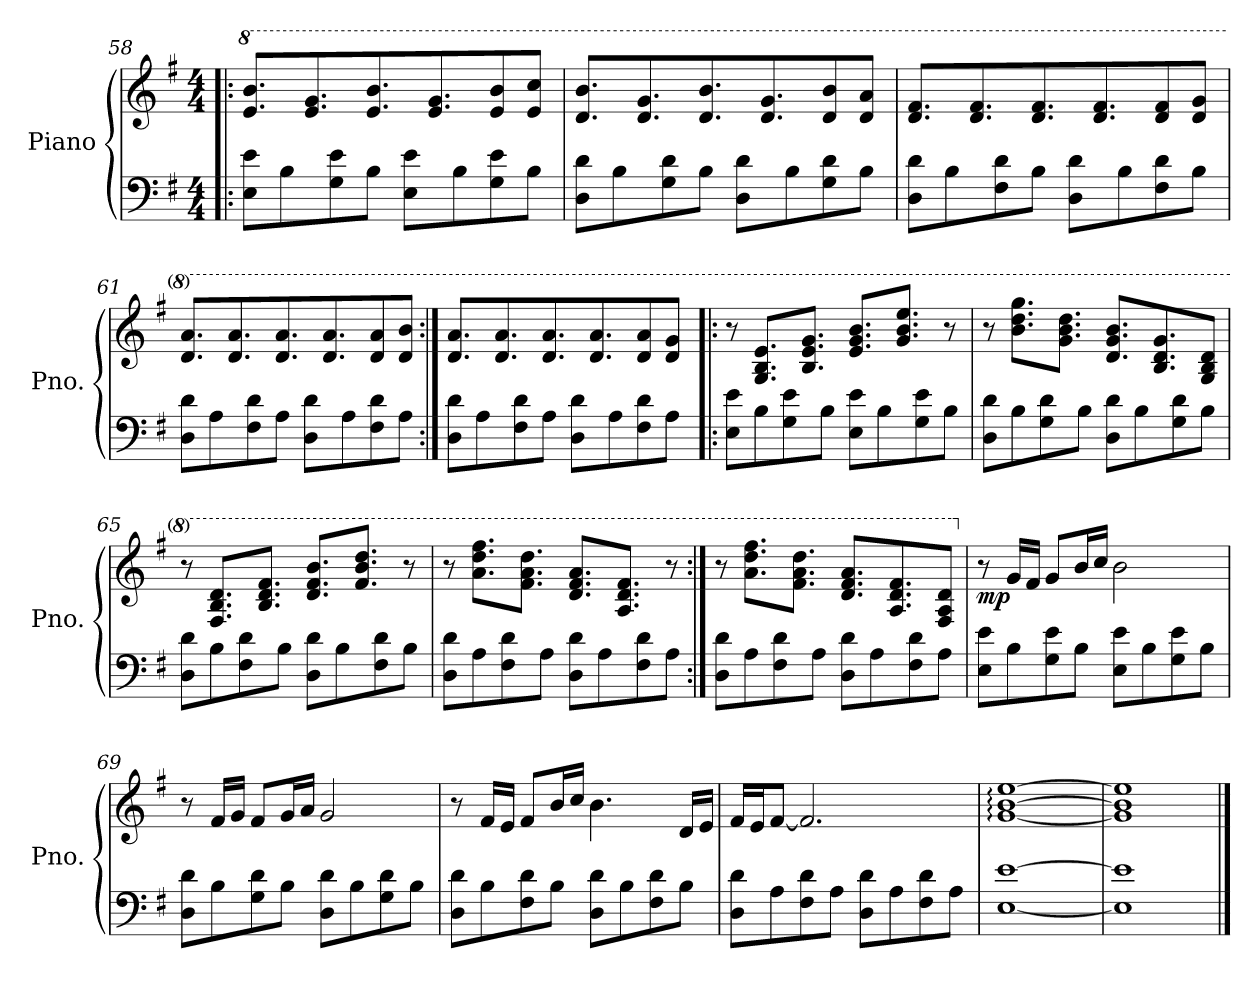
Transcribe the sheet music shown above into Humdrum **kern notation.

**kern	**kern	**dynam
*part1	*part1	*part1
*staff2	*staff1	*staff1/2
*I"Piano	*	*
*I'Pno.	*	*
*clefF4	*clefG2	*
*k[f#]	*k[f#]	*
*M4/4	*M4/4	*
*	*8va	*
=58!|:	=58!|:	=58!|:
8E\ 8e\L	8.ee/ 8.bb/L	.
8B\	.	.
.	8.ee/ 8.gg/	.
8G\ 8e\	.	.
8B\J	8.ee/ 8.bb/	.
8E\ 8e\L	.	.
.	8.ee/ 8.gg/	.
8B\	.	.
8G\ 8e\	8ee/ 8bb/	.
8B\J	8ee/ 8ccc/J	.
!!LO:LB:g=z
=59	=59	=59
8D\ 8d\L	8.dd/ 8.bb/L	.
8B\	.	.
.	8.dd/ 8.gg/	.
8G\ 8d\	.	.
8B\J	8.dd/ 8.bb/	.
8D\ 8d\L	.	.
.	8.dd/ 8.gg/	.
8B\	.	.
8G\ 8d\	8dd/ 8bb/	.
8B\J	8dd/ 8aa/J	.
=60	=60	=60
8D\ 8d\L	8.dd/ 8.ff#/L	.
8B\	.	.
.	8.dd/ 8.ff#/	.
8F#\ 8d\	.	.
8B\J	8.dd/ 8.ff#/	.
8D\ 8d\L	.	.
.	8.dd/ 8.ff#/	.
8B\	.	.
8F#\ 8d\	8dd/ 8ff#/	.
8B\J	8dd/ 8gg/J	.
=61	=61	=61
8D\ 8d\L	8.dd/ 8.aa/L	.
8A\	.	.
.	8.dd/ 8.aa/	.
8F#\ 8d\	.	.
8A\J	8.dd/ 8.aa/	.
8D\ 8d\L	.	.
.	8.dd/ 8.aa/	.
8A\	.	.
8F#\ 8d\	8dd/ 8aa/	.
8A\J	8dd/ 8bb/J	.
!!LO:LB:g=z
=62:|!	=62:|!	=62:|!
8D\ 8d\L	8.dd/ 8.aa/L	.
8A\	.	.
.	8.dd/ 8.aa/	.
8F#\ 8d\	.	.
8A\J	8.dd/ 8.aa/	.
8D\ 8d\L	.	.
.	8.dd/ 8.aa/	.
8A\	.	.
8F#\ 8d\	8dd/ 8aa/	.
8A\J	8dd/ 8gg/J	.
=63!|:	=63!|:	=63!|:
8E\ 8e\L	8r	.
8B\	8.g/ 8.b/ 8.ee/L	.
8G\ 8e\	.	.
.	8.b/ 8.ee/ 8.gg/J	.
8B\J	.	.
8E\ 8e\L	8.ee/ 8.gg/ 8.bb/L	.
8B\	.	.
.	8.gg/ 8.bb/ 8.eee/J	.
8G\ 8e\	.	.
8B\J	8r	.
=64	=64	=64
8D\ 8d\L	8r	.
8B\	8.bb\ 8.ddd\ 8.ggg\L	.
8G\ 8d\	.	.
.	8.gg\ 8.bb\ 8.ddd\J	.
8B\J	.	.
8D\ 8d\L	8.dd/ 8.gg/ 8.bb/L	.
8B\	.	.
.	8.b/ 8.dd/ 8.gg/	.
8G\ 8d\	.	.
8B\J	8g/ 8b/ 8dd/J	.
!!LO:LB:g=z
=65	=65	=65
8D\ 8d\L	8r	.
8B\	8.f#/ 8.b/ 8.dd/L	.
8F#\ 8d\	.	.
.	8.b/ 8.dd/ 8.ff#/J	.
8B\J	.	.
8D\ 8d\L	8.dd/ 8.ff#/ 8.bb/L	.
8B\	.	.
.	8.ff#/ 8.bb/ 8.ddd/J	.
8F#\ 8d\	.	.
8B\J	8r	.
=66	=66	=66
8D\ 8d\L	8r	.
8A\	8.aa\ 8.ddd\ 8.fff#\L	.
8F#\ 8d\	.	.
.	8.ff#\ 8.aa\ 8.ddd\J	.
8A\J	.	.
8D\ 8d\L	8.dd/ 8.ff#/ 8.aa/L	.
8A\	.	.
.	8.a/ 8.dd/ 8.ff#/J	.
8F#\ 8d\	.	.
8A\J	8r	.
!!LO:LB:g=z
=67:|!	=67:|!	=67:|!
8D\ 8d\L	8r	.
8A\	8.aa\ 8.ddd\ 8.fff#\L	.
8F#\ 8d\	.	.
.	8.ff#\ 8.aa\ 8.ddd\J	.
8A\J	.	.
8D\ 8d\L	8.dd/ 8.ff#/ 8.aa/L	.
8A\	.	.
.	8.a/ 8.dd/ 8.ff#/	.
8F#\ 8d\	.	.
8A\J	8f#/ 8a/ 8dd/J	.
=68	=68	=68
*	*X8va	*
!	!	!LO:DY:b
8E\ 8e\L	8r	mp
8B\	16g/LL	.
.	16f#/JJ	.
8G\ 8e\	8g/L	.
8B\J	16b/L	.
.	16cc/JJ	.
8E\ 8e\L	2b\	.
8B\	.	.
8G\ 8e\	.	.
8B\J	.	.
=69	=69	=69
8D\ 8d\L	8r	.
8B\	16f#/LL	.
.	16g/JJ	.
8G\ 8d\	8f#/L	.
8B\J	16g/L	.
.	16a/JJ	.
8D\ 8d\L	2g/	.
8B\	.	.
8G\ 8d\	.	.
8B\J	.	.
!!LO:LB:g=z
=70	=70	=70
8D\ 8d\L	8r	.
8B\	16f#/LL	.
.	16e/JJ	.
8F#\ 8d\	8f#/L	.
8B\J	16b/L	.
.	16cc/JJ	.
8D\ 8d\L	4.b\	.
8B\	.	.
8F#\ 8d\	.	.
8B\J	16d/LL	.
.	16e/JJ	.
=71	=71	=71
8D\ 8d\L	16f#/LL	.
.	16e/J	.
8A\	[8f#/J	.
8F#\ 8d\	2.f#/]	.
8A\J	.	.
8D\ 8d\L	.	.
8A\	.	.
8F#\ 8d\	.	.
8A\J	.	.
=72	=72	=72
[1E [1e	[1g: [1b: [1ee:	.
=73	=73	=73
1E] 1e]	1g] 1b] 1ee]	.
==	==	==
*-	*-	*-
